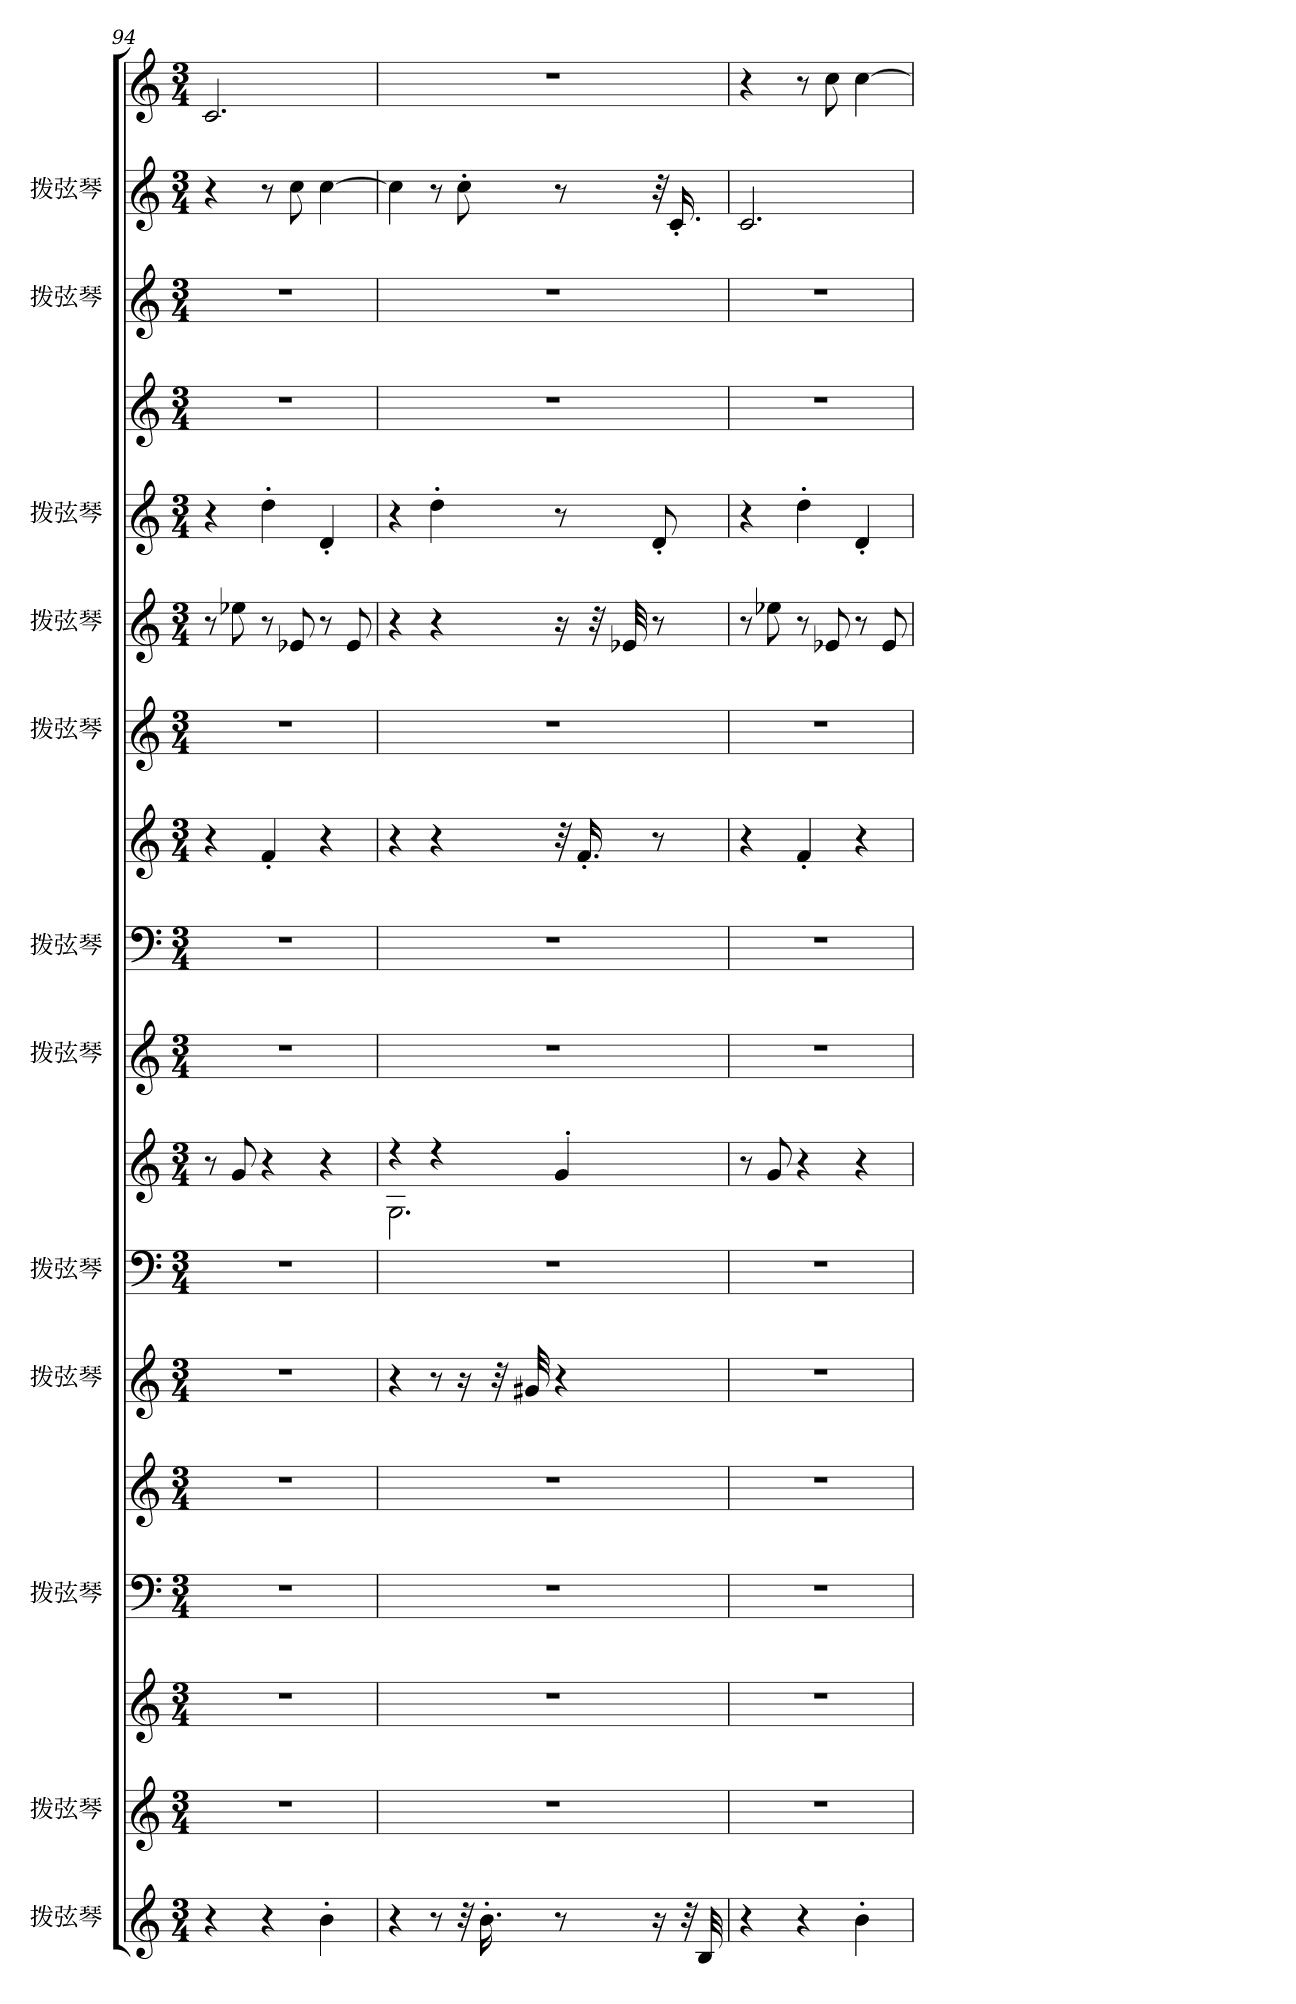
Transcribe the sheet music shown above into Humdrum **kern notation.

**kern	**kern	**kern	**kern	**kern	**kern	**kern	**kern	**kern	**kern	**kern	**kern	**kern	**kern	**kern	**kern	**kern	**kern
*part12	*part11	*part11	*part10	*part10	*part9	*part8	*part8	*part7	*part6	*part6	*part5	*part4	*part3	*part3	*part2	*part1	*part1
*staff18	*staff17	*staff16	*staff15	*staff14	*staff13	*staff12	*staff11	*staff10	*staff9	*staff8	*staff7	*staff6	*staff5	*staff4	*staff3	*staff2	*staff1
*I"拨弦琴	*I"拨弦琴	*	*I"拨弦琴	*	*I"拨弦琴	*I"拨弦琴	*	*I"拨弦琴	*I"拨弦琴	*	*I"拨弦琴	*I"拨弦琴	*I"拨弦琴	*	*I"拨弦琴	*I"拨弦琴	*
*clefG2	*clefG2	*clefG2	*clefF4	*clefG2	*clefG2	*clefF4	*clefG2	*clefG2	*clefF4	*clefG2	*clefG2	*clefG2	*clefG2	*clefG2	*clefG2	*clefG2	*clefG2
*k[]	*k[]	*k[]	*k[]	*k[]	*k[]	*k[]	*k[]	*k[]	*k[]	*k[]	*k[]	*k[]	*k[]	*k[]	*k[]	*k[]	*k[]
*M3/4	*M3/4	*M3/4	*M3/4	*M3/4	*M3/4	*M3/4	*M3/4	*M3/4	*M3/4	*M3/4	*M3/4	*M3/4	*M3/4	*M3/4	*M3/4	*M3/4	*M3/4
=94	=94	=94	=94	=94	=94	=94	=94	=94	=94	=94	=94	=94	=94	=94	=94	=94	=94
4r	2.r	2.r	2.r	2.r	2.r	2.r	8r	2.r	2.r	4r	2.r	8r	4r	2.r	2.r	4r	2.c/
.	.	.	.	.	.	.	8g/	.	.	.	.	8ee-X\	.	.	.	.	.
4r	.	.	.	.	.	.	4r	.	.	4f'/	.	8r	4dd'\	.	.	8r	.
.	.	.	.	.	.	.	.	.	.	.	.	8e-X/	.	.	.	8cc\	.
4b'\	.	.	.	.	.	.	4r	.	.	4r	.	8r	4d'/	.	.	[4cc\	.
.	.	.	.	.	.	.	.	.	.	.	.	8e-/	.	.	.	.	.
!!LO:PB:g=z
=95	=95	=95	=95	=95	=95	=95	=95	=95	=95	=95	=95	=95	=95	=95	=95	=95	=95
*	*	*	*	*	*	*	*^	*	*	*	*	*	*	*	*	*	*
4r	2.r	2.r	2.r	2.r	4r	2.r	4r	2.G\	2.r	2.r	4r	2.r	4r	4r	2.r	2.r	4cc\]	2.r
8r	.	.	.	.	8r	.	4r	.	.	.	4r	.	4r	4dd'\	.	.	8r	.
32r	.	.	.	.	16r	.	.	.	.	.	.	.	.	.	.	.	8cc'\	.
16.b'\	.	.	.	.	.	.	.	.	.	.	.	.	.	.	.	.	.	.
.	.	.	.	.	32r	.	.	.	.	.	.	.	.	.	.	.	.	.
.	.	.	.	.	32g#X/	.	.	.	.	.	.	.	.	.	.	.	.	.
8r	.	.	.	.	4r	.	4g'/	.	.	.	32r	.	16r	8r	.	.	8r	.
.	.	.	.	.	.	.	.	.	.	.	16.f'/	.	.	.	.	.	.	.
.	.	.	.	.	.	.	.	.	.	.	.	.	32r	.	.	.	.	.
.	.	.	.	.	.	.	.	.	.	.	.	.	32e-X/	.	.	.	.	.
16r	.	.	.	.	.	.	.	.	.	.	8r	.	8r	8d'/	.	.	32r	.
.	.	.	.	.	.	.	.	.	.	.	.	.	.	.	.	.	16.c'/	.
32r	.	.	.	.	.	.	.	.	.	.	.	.	.	.	.	.	.	.
32B/	.	.	.	.	.	.	.	.	.	.	.	.	.	.	.	.	.	.
*	*	*	*	*	*	*	*v	*v	*	*	*	*	*	*	*	*	*	*
=96	=96	=96	=96	=96	=96	=96	=96	=96	=96	=96	=96	=96	=96	=96	=96	=96	=96
4r	2.r	2.r	2.r	2.r	2.r	2.r	8r	2.r	2.r	4r	2.r	8r	4r	2.r	2.r	2.c/	4r
.	.	.	.	.	.	.	8g/	.	.	.	.	8ee-X\	.	.	.	.	.
4r	.	.	.	.	.	.	4r	.	.	4f'/	.	8r	4dd'\	.	.	.	8r
.	.	.	.	.	.	.	.	.	.	.	.	8e-X/	.	.	.	.	8cc\
4b'\	.	.	.	.	.	.	4r	.	.	4r	.	8r	4d'/	.	.	.	[4cc\
.	.	.	.	.	.	.	.	.	.	.	.	8e-/	.	.	.	.	.
=	=	=	=	=	=	=	=	=	=	=	=	=	=	=	=	=	=
*-	*-	*-	*-	*-	*-	*-	*-	*-	*-	*-	*-	*-	*-	*-	*-	*-	*-
